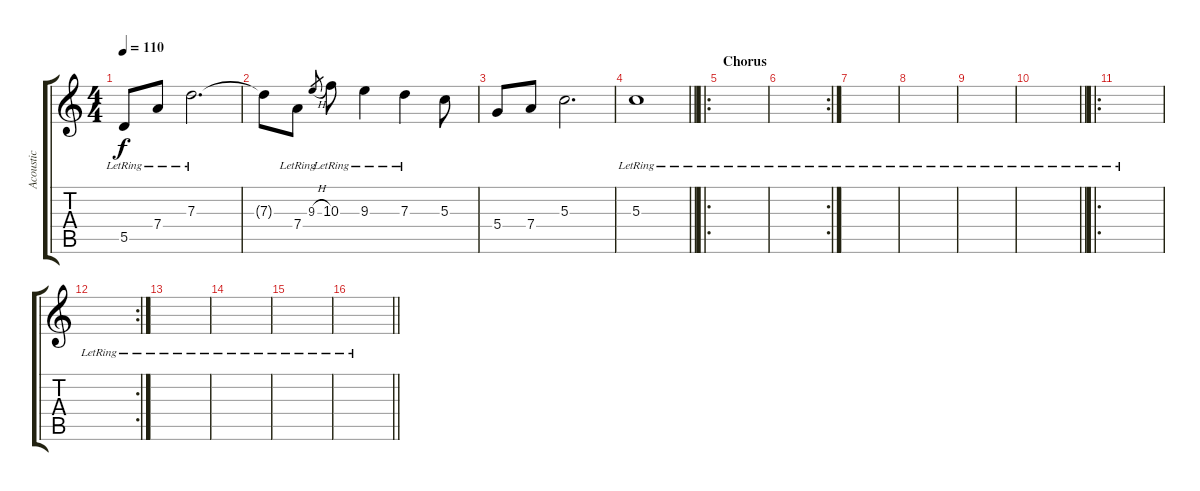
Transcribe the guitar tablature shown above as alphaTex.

\track ("Acoustic" "Acoustic") {instrument acousticguitarsteel}
\staff {score tabs}
\tuning (E4 B3 G3 D3 A2 E2) {hide}
\ts (4 4)
\section ("" "")
\tempo 110
\clef g2
\ks c
5.5{lr}.8{dy f} 7.4{lr}.8 7.3{lr}.2{d} |
7.3{t}.8 7.4{lr}.8 9.3{h}.8{gr} 10.3{lr}.8 9.3{lr}.4 7.3{lr}.4 5.3.8 |
5.4.8 7.4.8 5.3.2{d} |
\barLineRight lightlight
5.3{lr}.1 |
\ro
\section ("" "Chorus")
|
\rc 2
|
|
|
|
\barLineRight lightlight
|
\ro
\section ("" "")
|
\rc 2
|
|
|
|
\barLineRight lightlight
